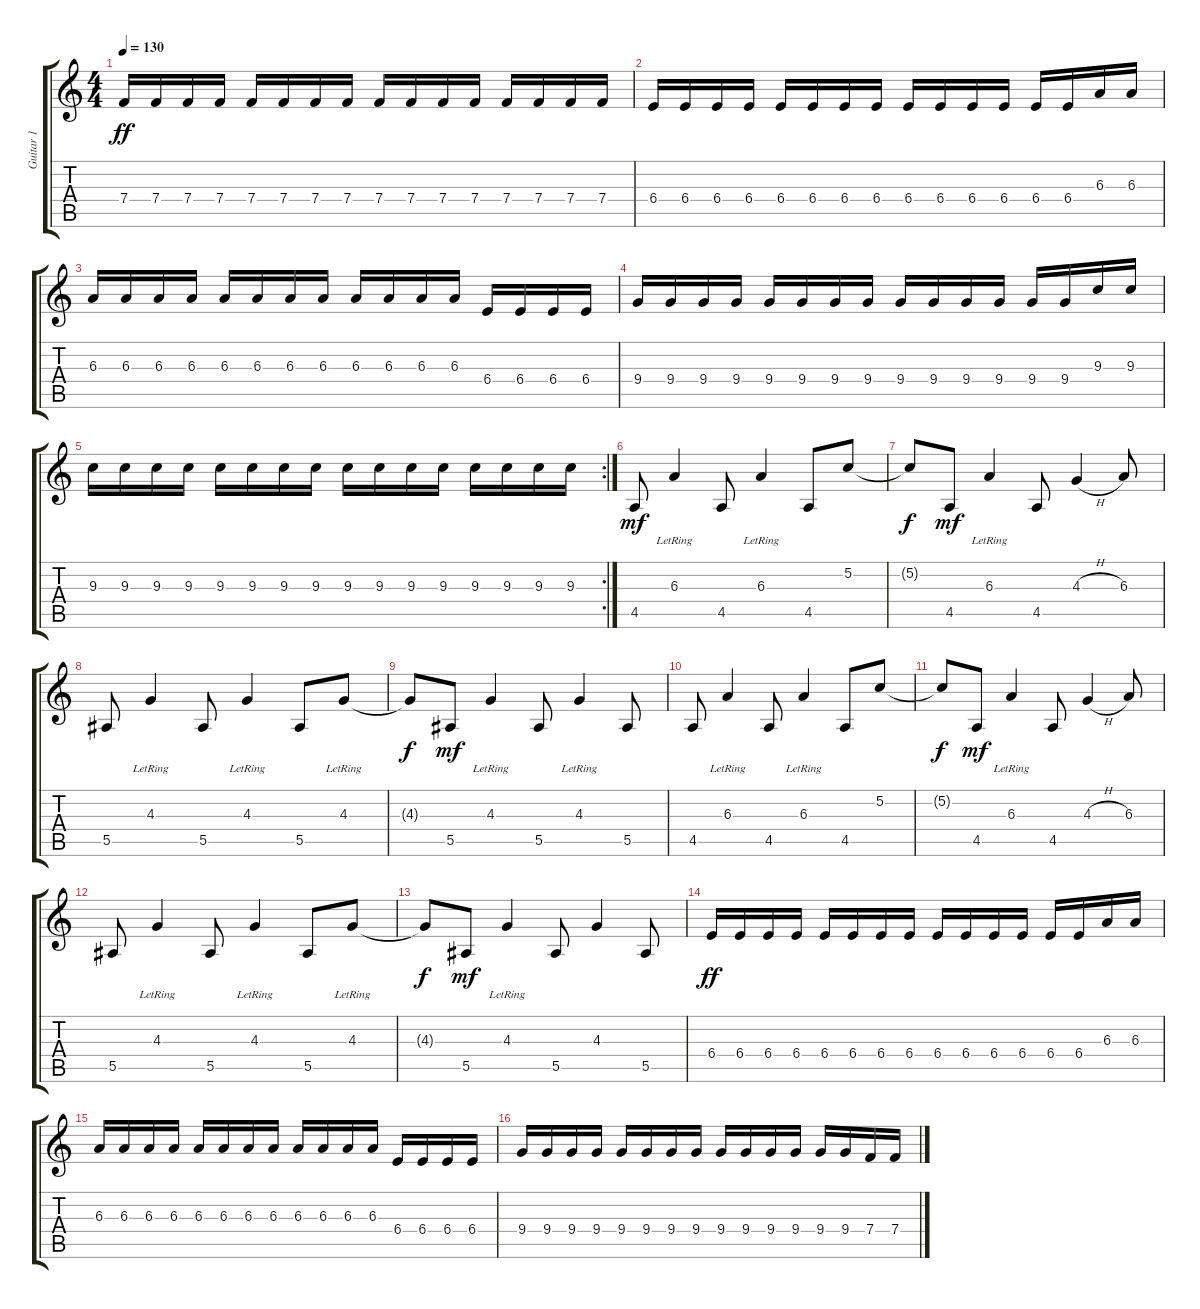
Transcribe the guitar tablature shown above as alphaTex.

\track ("Guitar 1" "Guitar 1") {instrument distortionguitar}
\staff {score tabs}
\tuning (C4 G3 Eb3 Bb2 F2 C2) {hide}
\ts (4 4)
\tempo 130
\clef g2
\ks c
7.4.16{dy ff} 7.4.16 7.4.16 7.4.16 7.4.16 7.4.16 7.4.16 7.4.16 7.4.16 7.4.16 7.4.16 7.4.16 7.4.16 7.4.16 7.4.16 7.4.16 |
6.4.16 6.4.16 6.4.16 6.4.16 6.4.16 6.4.16 6.4.16 6.4.16 6.4.16 6.4.16 6.4.16 6.4.16 6.4.16 6.4.16 6.3.16 6.3.16 |
6.3.16 6.3.16 6.3.16 6.3.16 6.3.16 6.3.16 6.3.16 6.3.16 6.3.16 6.3.16 6.3.16 6.3.16 6.4.16 6.4.16 6.4.16 6.4.16 |
9.4.16 9.4.16 9.4.16 9.4.16 9.4.16 9.4.16 9.4.16 9.4.16 9.4.16 9.4.16 9.4.16 9.4.16 9.4.16 9.4.16 9.3.16 9.3.16 |
\rc 2
9.3.16 9.3.16 9.3.16 9.3.16 9.3.16 9.3.16 9.3.16 9.3.16 9.3.16 9.3.16 9.3.16 9.3.16 9.3.16 9.3.16 9.3.16 9.3.16 |
4.5.8{dy mf} 6.3{lr}.4 4.5.8 6.3{lr}.4 4.5.8 5.2.8 |
5.2{t}.8{dy f} 4.5.8{dy mf} 6.3{lr}.4 4.5.8 4.3{h}.4 6.3.8 |
5.5.8 4.3{lr}.4 5.5.8 4.3{lr}.4 5.5.8 4.3{lr}.8 |
4.3{t}.8{dy f} 5.5.8{dy mf} 4.3{lr}.4 5.5.8 4.3{lr}.4 5.5.8 |
4.5.8 6.3{lr}.4 4.5.8 6.3{lr}.4 4.5.8 5.2.8 |
5.2{t}.8{dy f} 4.5.8{dy mf} 6.3{lr}.4 4.5.8 4.3{h}.4 6.3.8 |
5.5.8 4.3{lr}.4 5.5.8 4.3{lr}.4 5.5.8 4.3{lr}.8 |
4.3{t}.8{dy f} 5.5.8{dy mf} 4.3{lr}.4 5.5.8 4.3.4 5.5.8 |
6.4.16{dy ff} 6.4.16 6.4.16 6.4.16 6.4.16 6.4.16 6.4.16 6.4.16 6.4.16 6.4.16 6.4.16 6.4.16 6.4.16 6.4.16 6.3.16 6.3.16 |
6.3.16 6.3.16 6.3.16 6.3.16 6.3.16 6.3.16 6.3.16 6.3.16 6.3.16 6.3.16 6.3.16 6.3.16 6.4.16 6.4.16 6.4.16 6.4.16 |
9.4.16 9.4.16 9.4.16 9.4.16 9.4.16 9.4.16 9.4.16 9.4.16 9.4.16 9.4.16 9.4.16 9.4.16 9.4.16 9.4.16 7.4.16 7.4.16
